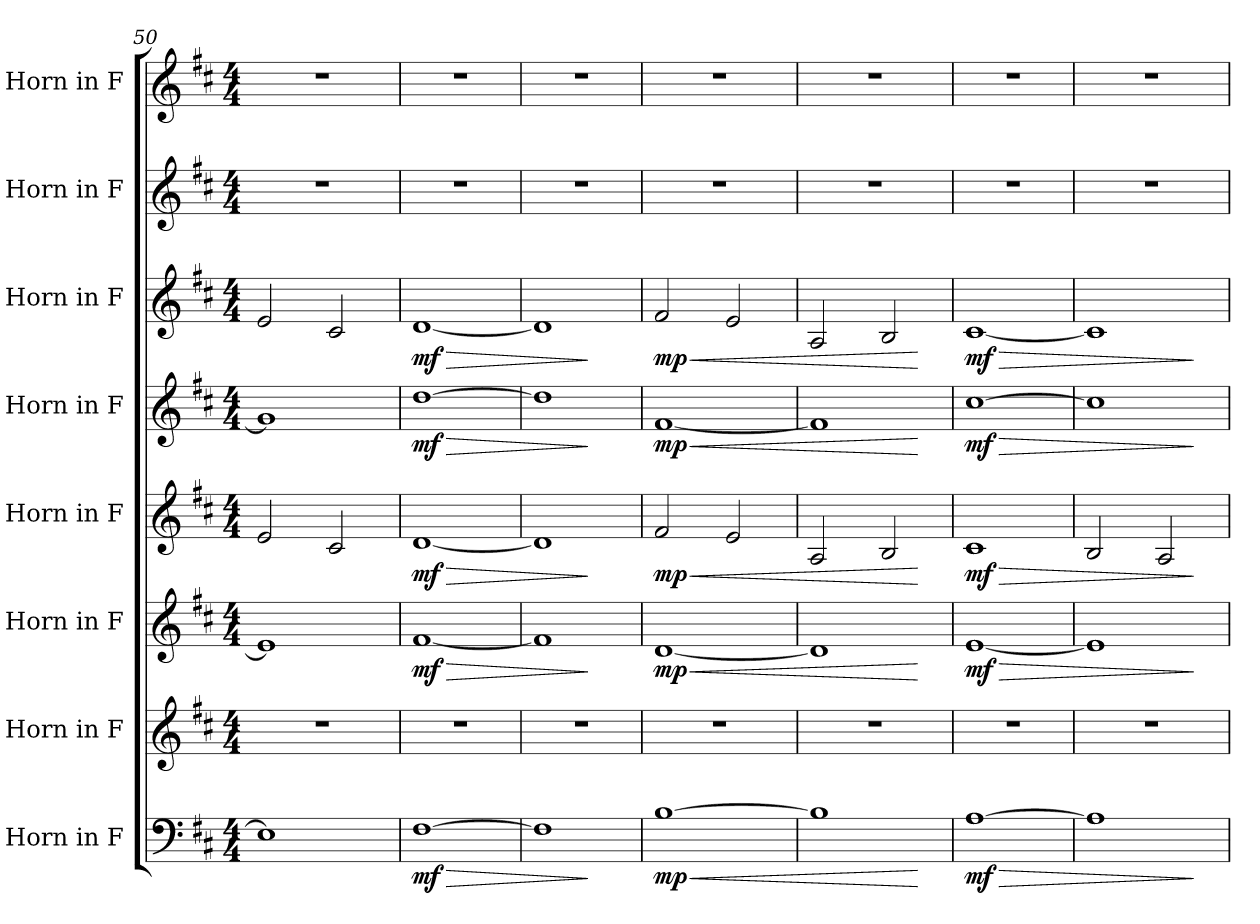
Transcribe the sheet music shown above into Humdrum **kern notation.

**kern	**dynam	**kern	**kern	**dynam	**kern	**dynam	**kern	**dynam	**kern	**dynam	**kern	**kern
*part8	*part8	*part7	*part6	*part6	*part5	*part5	*part4	*part4	*part3	*part3	*part2	*part1
*staff8	*staff8	*staff7	*staff6	*staff6	*staff5	*staff5	*staff4	*staff4	*staff3	*staff3	*staff2	*staff1
*I"Horn in F	*	*I"Horn in F	*I"Horn in F	*	*I"Horn in F	*	*I"Horn in F	*	*I"Horn in F	*	*I"Horn in F	*I"Horn in F
*clefF4	*	*clefG2	*clefG2	*	*clefG2	*	*clefG2	*	*clefG2	*	*clefG2	*clefG2
*ITrd4c7	*	*ITrd4c7	*ITrd4c7	*	*ITrd4c7	*	*ITrd4c7	*	*ITrd4c7	*	*ITrd4c7	*ITrd4c7
*k[f#]	*	*k[f#]	*k[f#]	*	*k[f#]	*	*k[f#]	*	*k[f#]	*	*k[f#]	*k[f#]
*M4/4	*	*M4/4	*M4/4	*	*M4/4	*	*M4/4	*	*M4/4	*	*M4/4	*M4/4
=50	=50	=50	=50	=50	=50	=50	=50	=50	=50	=50	=50	=50
1AA]	.	1r	1A]	.	2A/	.	1c]	.	2A/	.	1r	1r
.	.	.	.	.	2F#/	.	.	.	2F#/	.	.	.
=51	=51	=51	=51	=51	=51	=51	=51	=51	=51	=51	=51	=51
!	!LO:HP:b	!	!	!LO:HP:b	!	!LO:HP:b	!	!LO:HP:b	!	!LO:HP:b	!	!
!	!LO:DY:n=1:b	!	!	!LO:DY:n=1:b	!	!LO:DY:n=1:b	!	!LO:DY:n=1:b	!	!LO:DY:n=1:b	!	!
[1BB	> mf	1r	[1B	> mf	[1G	> mf	[1g	> mf	[1G	> mf	1r	1r
=52	=52	=52	=52	=52	=52	=52	=52	=52	=52	=52	=52	=52
1BB]	.	1r	1B]	.	1G]	.	1g]	.	1G]	.	1r	1r
.	]	.	.	]	.	]	.	]	.	]	.	.
!!LO:PB:g=z
=53	=53	=53	=53	=53	=53	=53	=53	=53	=53	=53	=53	=53
!	!LO:HP:b	!	!	!LO:HP:b	!	!LO:HP:b	!	!LO:HP:b	!	!LO:HP:b	!	!
!	!LO:DY:n=1:b	!	!	!LO:DY:n=1:b	!	!LO:DY:n=1:b	!	!LO:DY:n=1:b	!	!LO:DY:n=1:b	!	!
[1E	< mp	1r	[1G	< mp	2B/	< mp	[1B	< mp	2B/	< mp	1r	1r
.	.	.	.	.	2A/	.	.	.	2A/	.	.	.
=54	=54	=54	=54	=54	=54	=54	=54	=54	=54	=54	=54	=54
1E]	.	1r	1G]	.	2D/	.	1B]	.	2D/	.	1r	1r
.	.	.	.	.	2E/	.	.	.	2E/	.	.	.
.	[	.	.	[	.	[	.	[	.	[	.	.
=55	=55	=55	=55	=55	=55	=55	=55	=55	=55	=55	=55	=55
!	!LO:HP:b	!	!	!LO:HP:b	!	!LO:HP:b	!	!LO:HP:b	!	!LO:HP:b	!	!
!	!LO:DY:n=1:b	!	!	!LO:DY:n=1:b	!	!LO:DY:n=1:b	!	!LO:DY:n=1:b	!	!LO:DY:n=1:b	!	!
[1D	> mf	1r	[1A	> mf	1F#	> mf	[1f#	> mf	[1F#	> mf	1r	1r
=56	=56	=56	=56	=56	=56	=56	=56	=56	=56	=56	=56	=56
1D]	.	1r	1A]	.	2E/	.	1f#]	.	1F#]	.	1r	1r
.	.	.	.	.	2D/	.	.	.	.	.	.	.
.	]	.	.	]	.	]	.	]	.	]	.	.
=	=	=	=	=	=	=	=	=	=	=	=	=
*-	*-	*-	*-	*-	*-	*-	*-	*-	*-	*-	*-	*-
